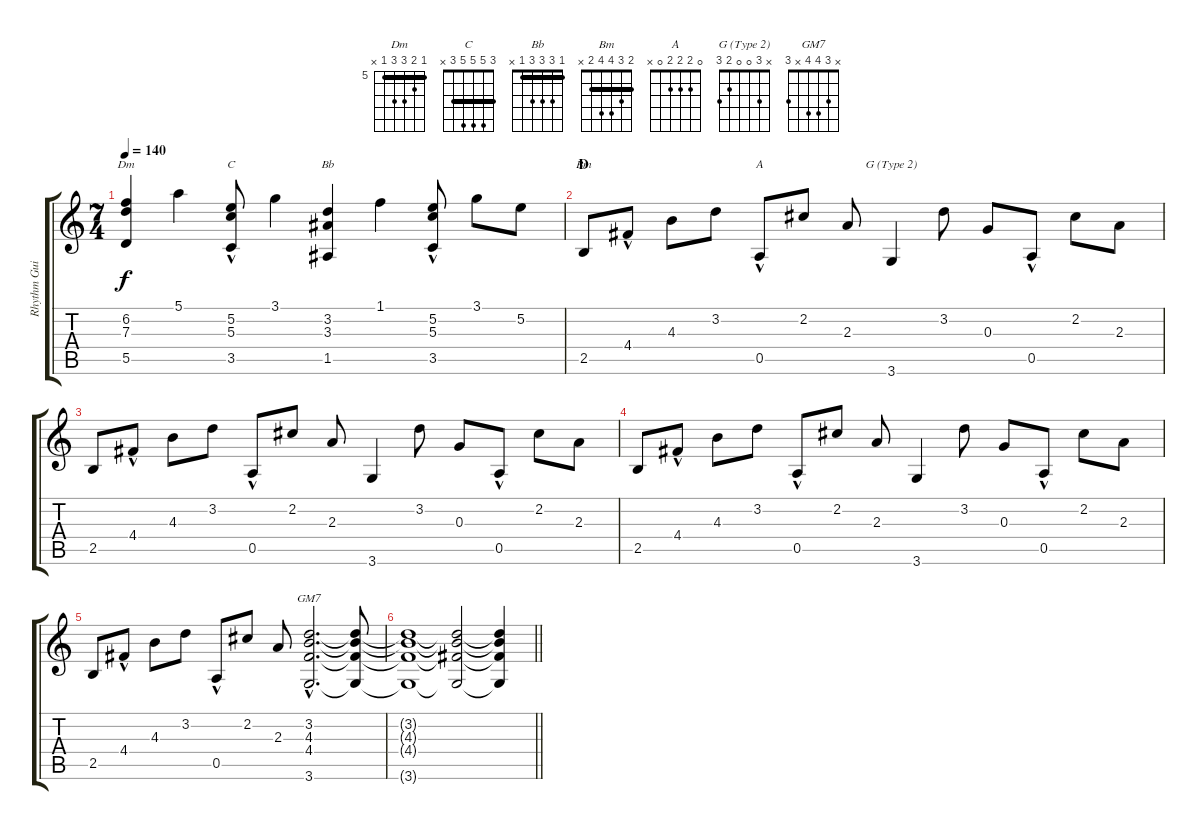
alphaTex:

\track ("Rhythm Guitar" "Rhythm Gui") {instrument acousticguitarnylon}
\staff {score tabs}
\tuning (E4 B3 G3 D3 A2 E2) {hide}
\chord ("Dm" 5 6 7 7 5 x) {firstfret 5 barre 5}
\chord ("C" 3 5 5 5 3 x) {barre 3}
\chord ("Bb" 1 3 3 3 1 x) {barre 1}
\chord ("Bm" 2 3 4 4 2 x) {barre 2}
\chord ("A" 0 2 2 2 0 x)
\chord ("G (Type 2)" x 3 0 0 2 3)
\chord ("GM7" x 3 4 4 x 3)
\ts (7 4)
\tempo 140
\clef g2
\ks c
(6.2 7.3 5.5).4{ch "Dm" dy f} 5.1.4 (5.2{hac} 5.3 3.5{hac}).8{ch "C"} 3.1.4 (3.2 3.3 1.5).4{ch "Bb"} 1.1.4 (5.2{hac} 5.3 3.5{hac}).8 3.1.8 5.2.8 |
\section ("" "D")
2.5.8{ch "Bm"} 4.4{hac}.8 4.3.8 3.2.8 0.5{hac}.8{ch "A"} 2.2.8 2.3.8 3.6.4{ch "G (Type 2)"} 3.2.8 0.3.8 0.5{hac}.8 2.2.8 2.3.8 |
2.5.8 4.4{hac}.8 4.3.8 3.2.8 0.5{hac}.8 2.2.8 2.3.8 3.6.4 3.2.8 0.3.8 0.5{hac}.8 2.2.8 2.3.8 |
2.5.8 4.4{hac}.8 4.3.8 3.2.8 0.5{hac}.8 2.2.8 2.3.8 3.6.4 3.2.8 0.3.8 0.5{hac}.8 2.2.8 2.3.8 |
2.5.8 4.4{hac}.8 4.3.8 3.2.8 0.5{hac}.8 2.2.8 2.3.8 (3.2{hac} 4.3{hac} 4.4{hac} 3.6{hac}).2{d ch "GM7"} (3.2{t} 4.3{t} 4.4{t} 3.6{t}).8 |
\barLineRight lightlight
(3.2{t} 4.3{t} 4.4{t} 3.6{t}).1 (3.2{t} 4.3{t} 4.4{t} 3.6{t}).2 (3.2{t} 4.3{t} 4.4{t} 3.6{t}).4
